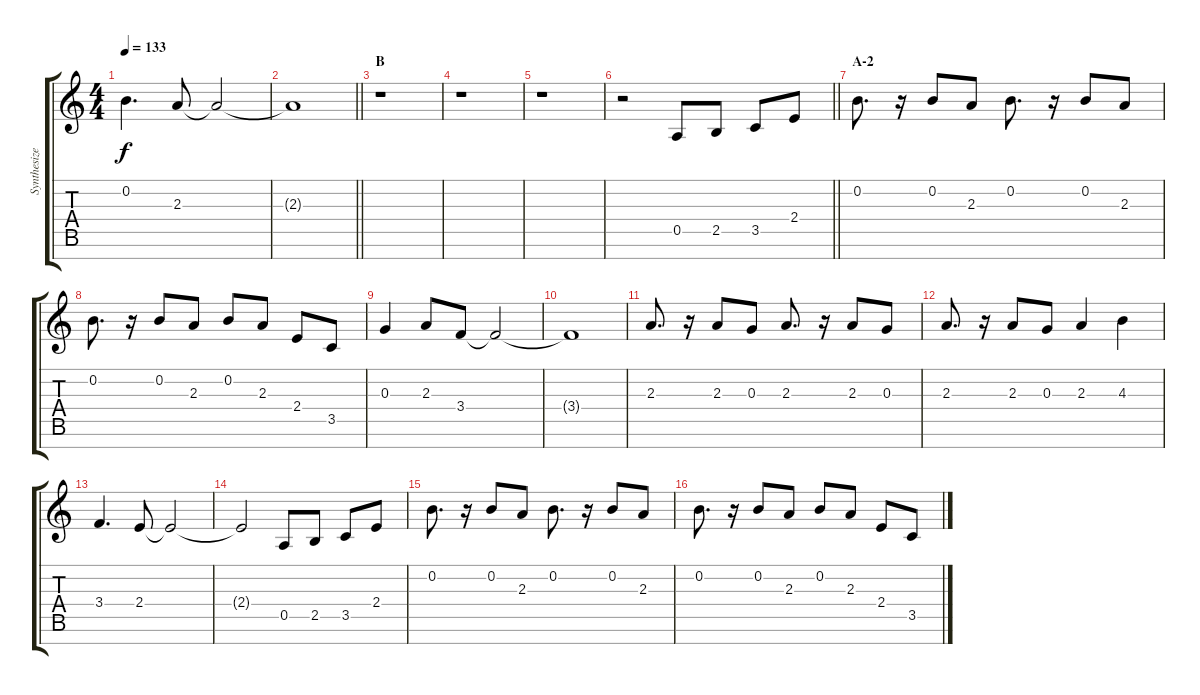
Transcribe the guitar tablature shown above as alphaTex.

\track ("Synthesizer I" "Synthesize") {instrument accordion}
\staff {score tabs}
\tuning (E5 B4 G4 D4 A3 E3 B2) {hide}
\ts (4 4)
\tempo 133
\clef g2
\ks c
0.2.4{d dy f} 2.3.8 2.3{t}.2 |
\barLineRight lightlight
2.3{t}.1 |
\section ("" "B")
r.1 |
r.1 |
r.1 |
\barLineRight lightlight
r.2 0.5.8 2.5.8 3.5.8 2.4.8 |
\section ("" "A-2")
0.2.8{d} r.16 0.2.8 2.3.8 0.2.8{d} r.16 0.2.8 2.3.8 |
0.2.8{d} r.16 0.2.8 2.3.8 0.2.8 2.3.8 2.4.8 3.5.8 |
0.3.4 2.3.8 3.4.8 3.4{t}.2 |
3.4{t}.1 |
2.3.8{d} r.16 2.3.8 0.3.8 2.3.8{d} r.16 2.3.8 0.3.8 |
2.3.8{d} r.16 2.3.8 0.3.8 2.3.4 4.3.4 |
3.4.4{d} 2.4.8 2.4{t}.2 |
2.4{t}.2 0.5.8 2.5.8 3.5.8 2.4.8 |
0.2.8{d} r.16 0.2.8 2.3.8 0.2.8{d} r.16 0.2.8 2.3.8 |
0.2.8{d} r.16 0.2.8 2.3.8 0.2.8 2.3.8 2.4.8 3.5.8
